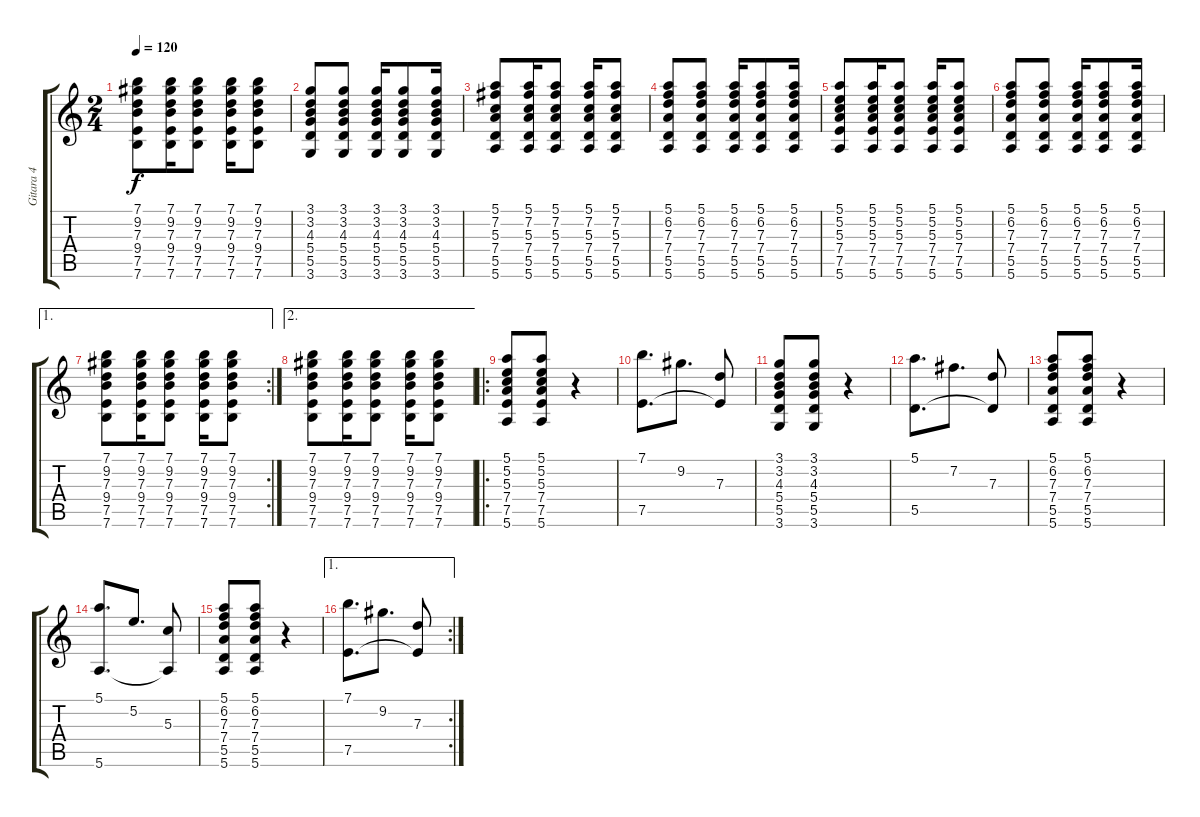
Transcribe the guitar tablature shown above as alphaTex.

\track ("Gitara 4" "Gitara 4") {instrument acousticguitarnylon}
\staff {score tabs}
\tuning (E4 B3 G3 D3 A2 E2) {hide}
\ts (2 4)
\tempo 120
\clef g2
\ks aminor
(7.1 9.2 7.3 9.4 7.5 7.6).8{dy f} (7.1 9.2 7.3 9.4 7.5 7.6).16 (7.1 9.2 7.3 9.4 7.5 7.6).8 (7.1 9.2 7.3 9.4 7.5 7.6).16 (7.1 9.2 7.3 9.4 7.5 7.6).8 |
(3.1 3.2 4.3 5.4 5.5 3.6).8 (3.1 3.2 4.3 5.4 5.5 3.6).8 (3.1 3.2 4.3 5.4 5.5 3.6).16 (3.1 3.2 4.3 5.4 5.5 3.6).8 (3.1 3.2 4.3 5.4 5.5 3.6).16 |
(5.1 7.2 5.3 7.4 5.5 5.6).8 (5.1 7.2 5.3 7.4 5.5 5.6).16 (5.1 7.2 5.3 7.4 5.5 5.6).8 (5.1 7.2 5.3 7.4 5.5 5.6).16 (5.1 7.2 5.3 7.4 5.5 5.6).8 |
(5.1 6.2 7.3 7.4 5.5 5.6).8 (5.1 6.2 7.3 7.4 5.5 5.6).8 (5.1 6.2 7.3 7.4 5.5 5.6).16 (5.1 6.2 7.3 7.4 5.5 5.6).8 (5.1 6.2 7.3 7.4 5.5 5.6).16 |
(5.1 5.2 5.3 7.4 7.5 5.6).8 (5.1 5.2 5.3 7.4 7.5 5.6).16 (5.1 5.2 5.3 7.4 7.5 5.6).8 (5.1 5.2 5.3 7.4 7.5 5.6).16 (5.1 5.2 5.3 7.4 7.5 5.6).8 |
(5.1 6.2 7.3 7.4 5.5 5.6).8 (5.1 6.2 7.3 7.4 5.5 5.6).8 (5.1 6.2 7.3 7.4 5.5 5.6).16 (5.1 6.2 7.3 7.4 5.5 5.6).8 (5.1 6.2 7.3 7.4 5.5 5.6).16 |
\ae 1
\rc 2
(7.1 9.2 7.3 9.4 7.5 7.6).8 (7.1 9.2 7.3 9.4 7.5 7.6).16 (7.1 9.2 7.3 9.4 7.5 7.6).8 (7.1 9.2 7.3 9.4 7.5 7.6).16 (7.1 9.2 7.3 9.4 7.5 7.6).8 |
\ae 2
(7.1 9.2 7.3 9.4 7.5 7.6).8 (7.1 9.2 7.3 9.4 7.5 7.6).16 (7.1 9.2 7.3 9.4 7.5 7.6).8 (7.1 9.2 7.3 9.4 7.5 7.6).16 (7.1 9.2 7.3 9.4 7.5 7.6).8 |
\ro
(5.1 5.2 5.3 7.4 7.5 5.6).8 (5.1 5.2 5.3 7.4 7.5 5.6).8 r.4 |
(7.1 7.5).8{d} 9.2.8{d} (7.3 7.5{t}).8 |
(3.1 3.2 4.3 5.4 5.5 3.6).8 (3.1 3.2 4.3 5.4 5.5 3.6).8 r.4 |
(5.1 5.5).8{d} 7.2.8{d} (7.3 5.5{t}).8 |
(5.1 6.2 7.3 7.4 5.5 5.6).8 (5.1 6.2 7.3 7.4 5.5 5.6).8 r.4 |
(5.1 5.6).8{d} 5.2.8{d} (5.3 5.6{t}).8 |
(5.1 6.2 7.3 7.4 5.5 5.6).8 (5.1 6.2 7.3 7.4 5.5 5.6).8 r.4 |
\ae 1
\rc 2
(7.1 7.5).8{d} 9.2.8{d} (7.3 7.5{t}).8
